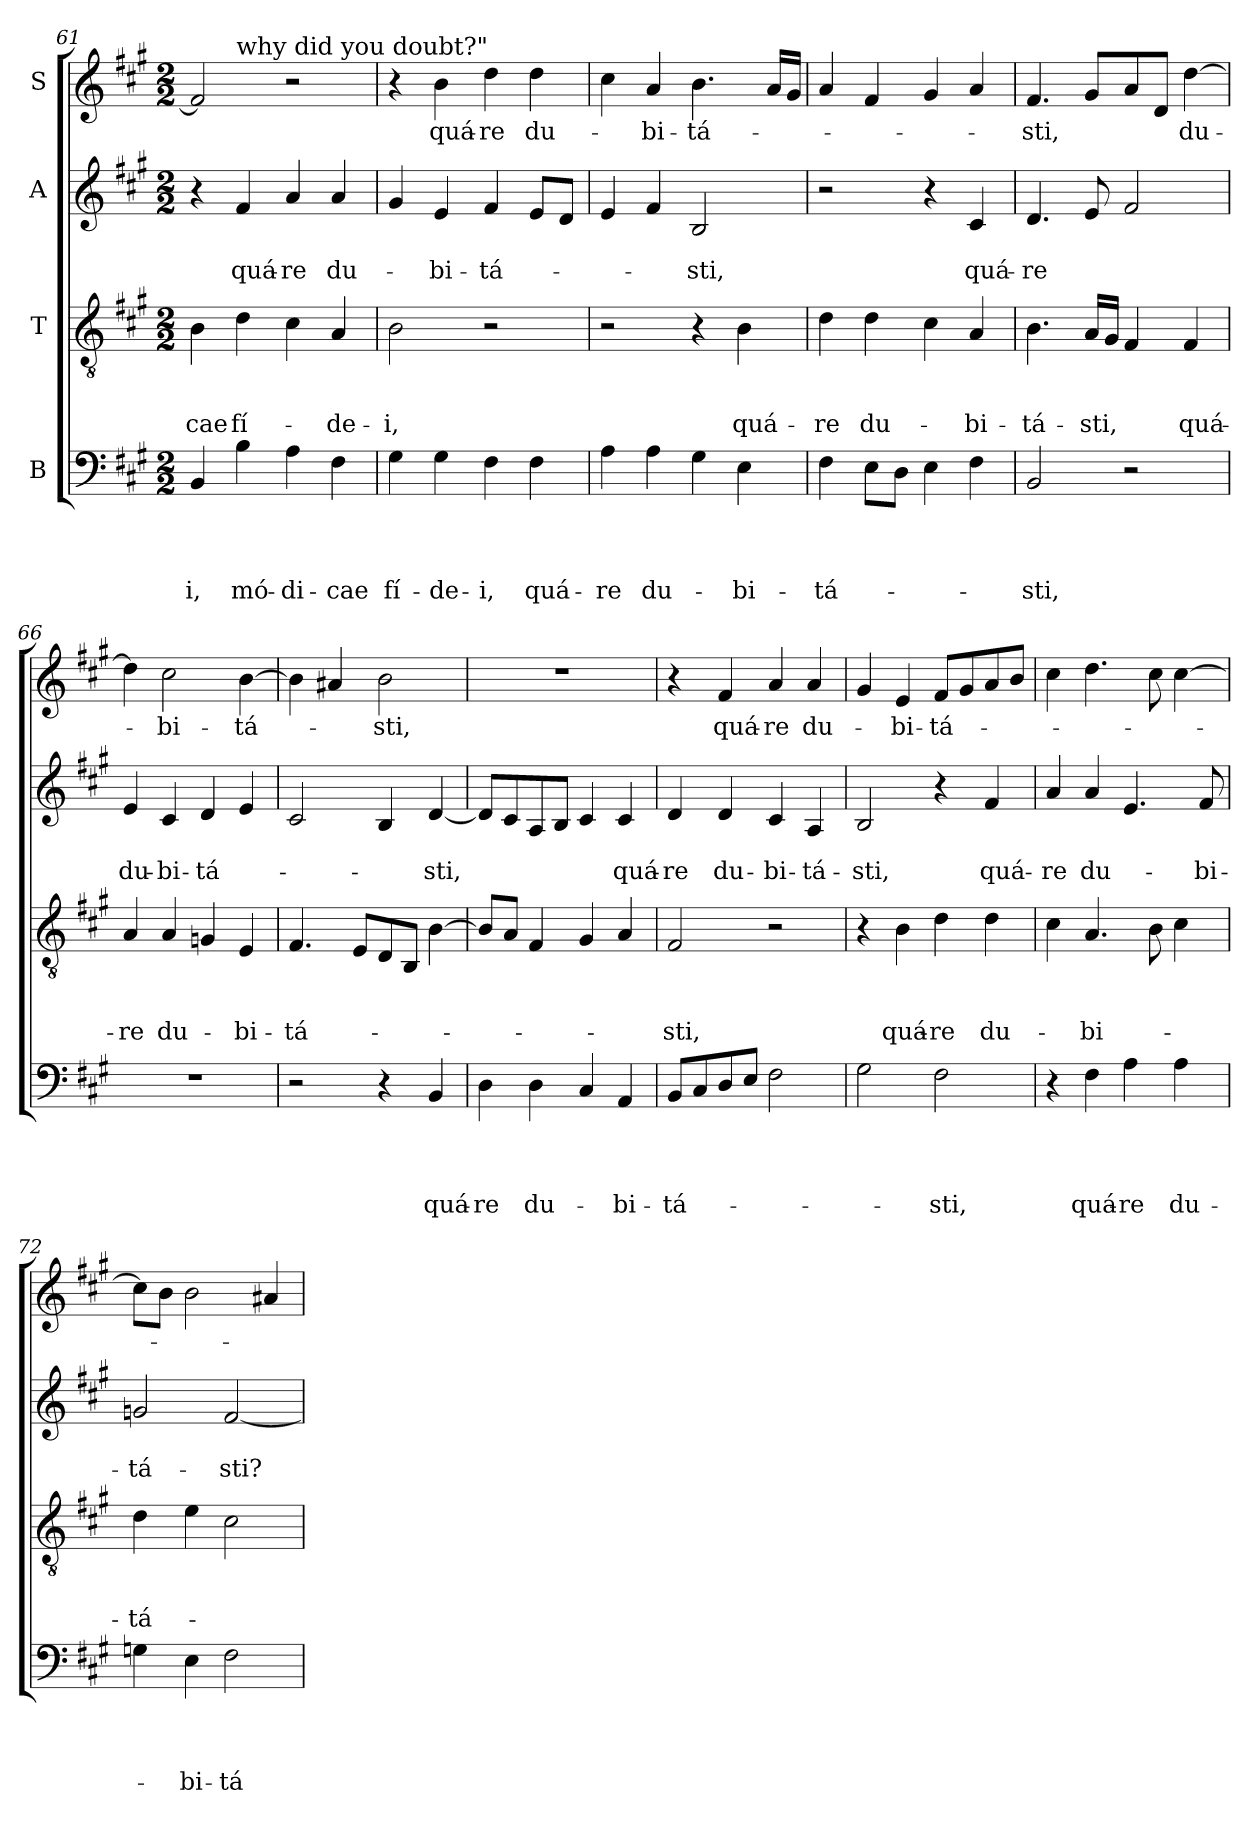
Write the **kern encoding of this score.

**kern	**text	**text	**text	**text	**kern	**text	**text	**text	**kern	**text	**text	**kern	**text
*part4	*part4	*part4	*part4	*part4	*part3	*part3	*part3	*part3	*part2	*part2	*part2	*part1	*part1
*staff4	*staff4	*staff4	*staff4	*staff4	*staff3	*staff3	*staff3	*staff3	*staff2	*staff2	*staff2	*staff1	*staff1
*I"B	*	*	*	*	*I"T	*	*	*	*I"A	*	*	*I"S	*
*clefF4	*	*	*	*	*clefGv2	*	*	*	*clefG2	*	*	*clefG2	*
*k[f#c#g#]	*	*	*	*	*k[f#c#g#]	*	*	*	*k[f#c#g#]	*	*	*k[f#c#g#]	*
*A:	*	*	*	*	*A:	*	*	*	*A:	*	*	*A:	*
*M2/2	*	*	*	*	*M2/2	*	*	*	*M2/2	*	*	*M2/2	*
=61	=61	=61	=61	=61	=61	=61	=61	=61	=61	=61	=61	=61	=61
!	!	!	!	!LO:LY:b	!	!	!	!LO:LY:b	!	!	!	!	!
*	*	*	*	*	*	*	*	*	*	*	*	*^	*
4BB/	.	.	.	-i,	4B\	.	.	-cae	4r	.	.	2f#/]	4ryy	.
!	!	!	!	!	!	!	!	!	!	!	!	!	!LO:TX:a:t=why did you doubt?"	!
!	!	!	!	!LO:LY:b	!	!	!	!LO:LY:b	!	!	!LO:LY:b	!	!	!
4B\	.	.	.	mó-	4d\	.	.	fí-	4f#/	.	quá-	.	2.ryy	.
!	!	!	!	!LO:LY:b	!	!	!	!	!	!	!LO:LY:b	!	!	!
4A\	.	.	.	-di-	4c#\	.	.	.	4a/	.	-re	2r	.	.
!	!	!	!	!LO:LY:b	!	!	!	!LO:LY:b	!	!	!LO:LY:b	!	!	!
4F#\	.	.	.	-cae	4A/	.	.	-de-	4a/	.	du-	.	.	.
=62	=62	=62	=62	=62	=62	=62	=62	=62	=62	=62	=62	=62	=62	=62
!	!	!	!	!LO:LY:b	!	!	!	!LO:LY:b	!	!	!	!	!	!
*	*	*	*	*	*	*	*	*	*	*	*	*v	*v	*
4G#\	.	.	.	fí-	2B\	.	.	-i,	4g#/	.	.	4r	.
!	!	!	!	!LO:LY:b	!	!	!	!	!	!	!LO:LY:b	!	!LO:LY:b
4G#\	.	.	.	-de-	.	.	.	.	4e/	.	-bi-	4b\	quá-
!	!	!	!	!LO:LY:b	!	!	!	!	!	!	!LO:LY:b	!	!LO:LY:b
4F#\	.	.	.	-i,	2r	.	.	.	4f#/	.	-tá-	4dd\	-re
!	!	!	!	!LO:LY:b	!	!	!	!	!	!	!	!	!LO:LY:b
4F#\	.	.	.	quá-	.	.	.	.	8e/L	.	.	4dd\	du-
.	.	.	.	.	.	.	.	.	8d/J	.	.	.	.
=63	=63	=63	=63	=63	=63	=63	=63	=63	=63	=63	=63	=63	=63
!	!	!	!	!LO:LY:b	!	!	!	!	!	!	!	!	!
4A\	.	.	.	-re	2r	.	.	.	4e/	.	.	4cc#\	.
!	!	!	!	!LO:LY:b	!	!	!	!	!	!	!	!	!LO:LY:b
4A\	.	.	.	du-	.	.	.	.	4f#/	.	.	4a/	-bi-
!	!	!	!	!	!	!	!	!	!	!	!LO:LY:b	!	!LO:LY:b
4G#\	.	.	.	.	4r	.	.	.	2B/	.	-sti,	4.b\	-tá-
!	!	!	!	!LO:LY:b	!	!	!	!LO:LY:b	!	!	!	!	!
4E\	.	.	.	-bi-	4B\	.	.	quá-	.	.	.	.	.
.	.	.	.	.	.	.	.	.	.	.	.	16a/LL	.
.	.	.	.	.	.	.	.	.	.	.	.	16g#/JJ	.
!!LO:PB:g=z
=64	=64	=64	=64	=64	=64	=64	=64	=64	=64	=64	=64	=64	=64
!	!	!	!	!LO:LY:b	!	!	!	!LO:LY:b	!	!	!	!	!
4F#\	.	.	.	-tá-	4d\	.	.	-re	2r	.	.	4a/	.
!	!	!	!	!	!	!	!	!LO:LY:b	!	!	!	!	!
8E\L	.	.	.	.	4d\	.	.	du-	.	.	.	4f#/	.
8D\J	.	.	.	.	.	.	.	.	.	.	.	.	.
4E\	.	.	.	.	4c#\	.	.	.	4r	.	.	4g#/	.
!	!	!	!	!	!	!	!	!LO:LY:b	!	!	!LO:LY:b	!	!
4F#\	.	.	.	.	4A/	.	.	-bi-	4c#/	.	quá-	4a/	.
=65	=65	=65	=65	=65	=65	=65	=65	=65	=65	=65	=65	=65	=65
!	!	!	!	!LO:LY:b	!	!	!	!LO:LY:b	!	!	!LO:LY:b	!	!LO:LY:b
2BB/	.	.	.	-sti,	4.B\	.	.	-tá-	4.d/	.	-re	4.f#/	-sti,
!	!	!	!	!	!	!	!	!LO:LY:b	!	!	!	!	!
.	.	.	.	.	16A/LL	.	.	-sti,	8e/	.	.	8g#/L	.
.	.	.	.	.	16G#/JJ	.	.	.	.	.	.	.	.
2r	.	.	.	.	4F#/	.	.	.	2f#/	.	.	8a/	.
.	.	.	.	.	.	.	.	.	.	.	.	8d/J	.
!	!	!	!	!	!	!	!	!LO:LY:b	!	!	!	!	!LO:LY:b
.	.	.	.	.	4F#/	.	.	quá-	.	.	.	[4dd\	du-
=66	=66	=66	=66	=66	=66	=66	=66	=66	=66	=66	=66	=66	=66
!	!	!	!	!	!	!	!	!LO:LY:b	!	!	!LO:LY:b	!	!
1r	.	.	.	.	4A/	.	.	-re	4e/	.	du-	4dd\]	.
!	!	!	!	!	!	!	!	!LO:LY:b	!	!	!LO:LY:b	!	!LO:LY:b
.	.	.	.	.	4A/	.	.	du-	4c#/	.	-bi-	2cc#\	-bi-
!	!	!	!	!	!	!	!	!	!	!	!LO:LY:b	!	!
.	.	.	.	.	4Gni/	.	.	.	4d/	.	-tá-	.	.
!	!	!	!	!	!	!	!	!LO:LY:b	!	!	!	!	!LO:LY:b
.	.	.	.	.	4E/	.	.	-bi-	4e/	.	.	[4b\	-tá-
=67	=67	=67	=67	=67	=67	=67	=67	=67	=67	=67	=67	=67	=67
!	!	!	!	!	!	!	!	!LO:LY:b	!	!	!	!	!
2r	.	.	.	.	4.F#/	.	.	-tá-	2c#/	.	.	4b\]	.
.	.	.	.	.	.	.	.	.	.	.	.	4a#i/	.
.	.	.	.	.	8E/L	.	.	.	.	.	.	.	.
!	!	!	!	!	!	!	!	!	!	!	!	!	!LO:LY:b
4r	.	.	.	.	8D/	.	.	.	4B/	.	.	2b\	-sti,
.	.	.	.	.	8BB/J	.	.	.	.	.	.	.	.
!	!	!	!	!LO:LY:b	!	!	!	!	!	!	!LO:LY:b	!	!
4BB/	.	.	.	quá-	[4B\	.	.	.	[4d/	.	-sti,	.	.
=68	=68	=68	=68	=68	=68	=68	=68	=68	=68	=68	=68	=68	=68
!	!	!	!	!LO:LY:b	!	!	!	!	!	!	!	!	!
4D\	.	.	.	-re	8B/L]	.	.	.	8d/L]	.	.	1r	.
.	.	.	.	.	8A/J	.	.	.	8c#/	.	.	.	.
!	!	!	!	!LO:LY:b	!	!	!	!	!	!	!	!	!
4D\	.	.	.	du-	4F#/	.	.	.	8A/	.	.	.	.
.	.	.	.	.	.	.	.	.	8B/J	.	.	.	.
4C#/	.	.	.	.	4G#/	.	.	.	4c#/	.	.	.	.
!	!	!	!	!LO:LY:b	!	!	!	!	!	!	!LO:LY:b	!	!
4AA/	.	.	.	-bi-	4A/	.	.	.	4c#/	.	quá-	.	.
!!LO:LB:g=z
=69	=69	=69	=69	=69	=69	=69	=69	=69	=69	=69	=69	=69	=69
!	!	!	!	!LO:LY:b	!	!	!	!LO:LY:b	!	!	!LO:LY:b	!	!
8BB/L	.	.	.	-tá-	2F#/	.	.	-sti,	4d/	.	-re	4r	.
8C#/	.	.	.	.	.	.	.	.	.	.	.	.	.
!	!	!	!	!	!	!	!	!	!	!	!LO:LY:b	!	!LO:LY:b
8D/	.	.	.	.	.	.	.	.	4d/	.	du-	4f#/	quá-
8E/J	.	.	.	.	.	.	.	.	.	.	.	.	.
!	!	!	!	!	!	!	!	!	!	!	!LO:LY:b	!	!LO:LY:b
2F#\	.	.	.	.	2r	.	.	.	4c#/	.	-bi-	4a/	-re
!	!	!	!	!	!	!	!	!	!	!	!LO:LY:b	!	!LO:LY:b
.	.	.	.	.	.	.	.	.	4A/	.	-tá-	4a/	du-
=70	=70	=70	=70	=70	=70	=70	=70	=70	=70	=70	=70	=70	=70
!	!	!	!	!	!	!	!	!	!	!	!LO:LY:b	!	!
2G#\	.	.	.	.	4r	.	.	.	2B/	.	-sti,	4g#/	.
!	!	!	!	!	!	!	!	!LO:LY:b	!	!	!	!	!LO:LY:b
.	.	.	.	.	4B\	.	.	quá-	.	.	.	4e/	-bi-
!	!	!	!	!LO:LY:b	!	!	!	!LO:LY:b	!	!	!	!	!LO:LY:b
2F#\	.	.	.	-sti,	4d\	.	.	-re	4r	.	.	8f#/L	-tá-
.	.	.	.	.	.	.	.	.	.	.	.	8g#/	.
!	!	!	!	!	!	!	!	!LO:LY:b	!	!	!LO:LY:b	!	!
.	.	.	.	.	4d\	.	.	du-	4f#/	.	quá-	8a/	.
.	.	.	.	.	.	.	.	.	.	.	.	8b/J	.
=71	=71	=71	=71	=71	=71	=71	=71	=71	=71	=71	=71	=71	=71
!	!	!	!	!	!	!	!	!	!	!	!LO:LY:b	!	!
4r	.	.	.	.	4c#\	.	.	.	4a/	.	-re	4cc#\	.
!	!	!	!	!LO:LY:b	!	!	!	!LO:LY:b	!	!	!LO:LY:b	!	!
4F#\	.	.	.	quá-	4.A/	.	.	-bi-	4a/	.	du-	4.dd\	.
!	!	!	!	!LO:LY:b	!	!	!	!	!	!	!	!	!
4A\	.	.	.	-re	.	.	.	.	4.e/	.	.	.	.
.	.	.	.	.	8B\	.	.	.	.	.	.	8cc#\	.
!	!	!	!	!LO:LY:b	!	!	!	!	!	!	!	!	!
4A\	.	.	.	du-	4c#\	.	.	.	.	.	.	[4cc#\	.
!	!	!	!	!	!	!	!	!	!	!	!LO:LY:b	!	!
.	.	.	.	.	.	.	.	.	8f#/	.	-bi-	.	.
=72	=72	=72	=72	=72	=72	=72	=72	=72	=72	=72	=72	=72	=72
!	!	!	!	!	!	!	!	!LO:LY:b	!	!	!LO:LY:b	!	!
4Gni\	.	.	.	.	4d\	.	.	-tá-	2gni/	.	-tá-	8cc#\L]	.
.	.	.	.	.	.	.	.	.	.	.	.	8b\J	.
!	!	!	!	!LO:LY:b	!	!	!	!	!	!	!	!	!
4E\	.	.	.	-bi-	4e\	.	.	.	.	.	.	2b\	.
!	!	!	!	!LO:LY:b	!	!	!	!	!	!	!LO:LY:b	!	!
2F#\	.	.	.	-tá-	2c#\	.	.	.	[2f#/	.	-sti?	.	.
.	.	.	.	.	.	.	.	.	.	.	.	4a#i/	.
=	=	=	=	=	=	=	=	=	=	=	=	=	=
*-	*-	*-	*-	*-	*-	*-	*-	*-	*-	*-	*-	*-	*-
